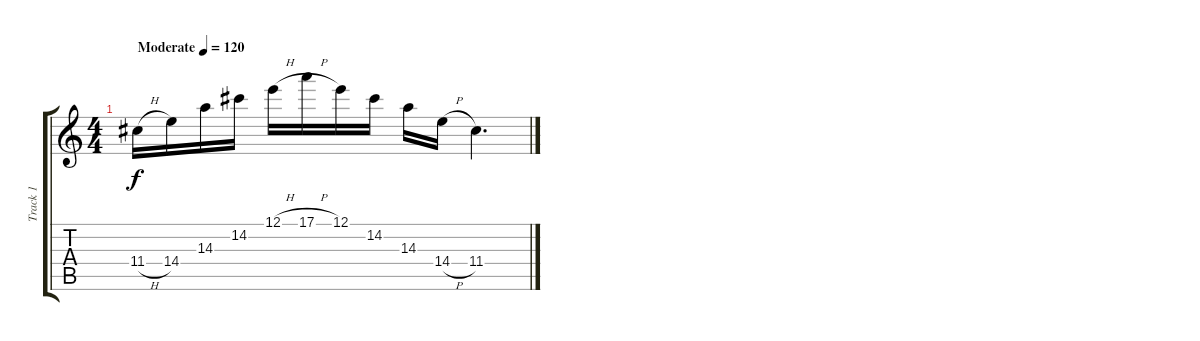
\track ("Track 1" "Track 1") {instrument acousticguitarsteel}
\staff {score tabs}
\tuning (E4 B3 G3 D3 A2 E2) {hide}
\ts (4 4)
\tempo (120 "Moderate")
\clef g2
\ks c
11.4{h}.16{dy f instrument acousticguitarsteel} 14.4.16 14.3.16 14.2.16 12.1{h}.16 17.1{h}.16 12.1.16 14.2.16 14.3.16 14.4{h}.16 11.4.4{d}
